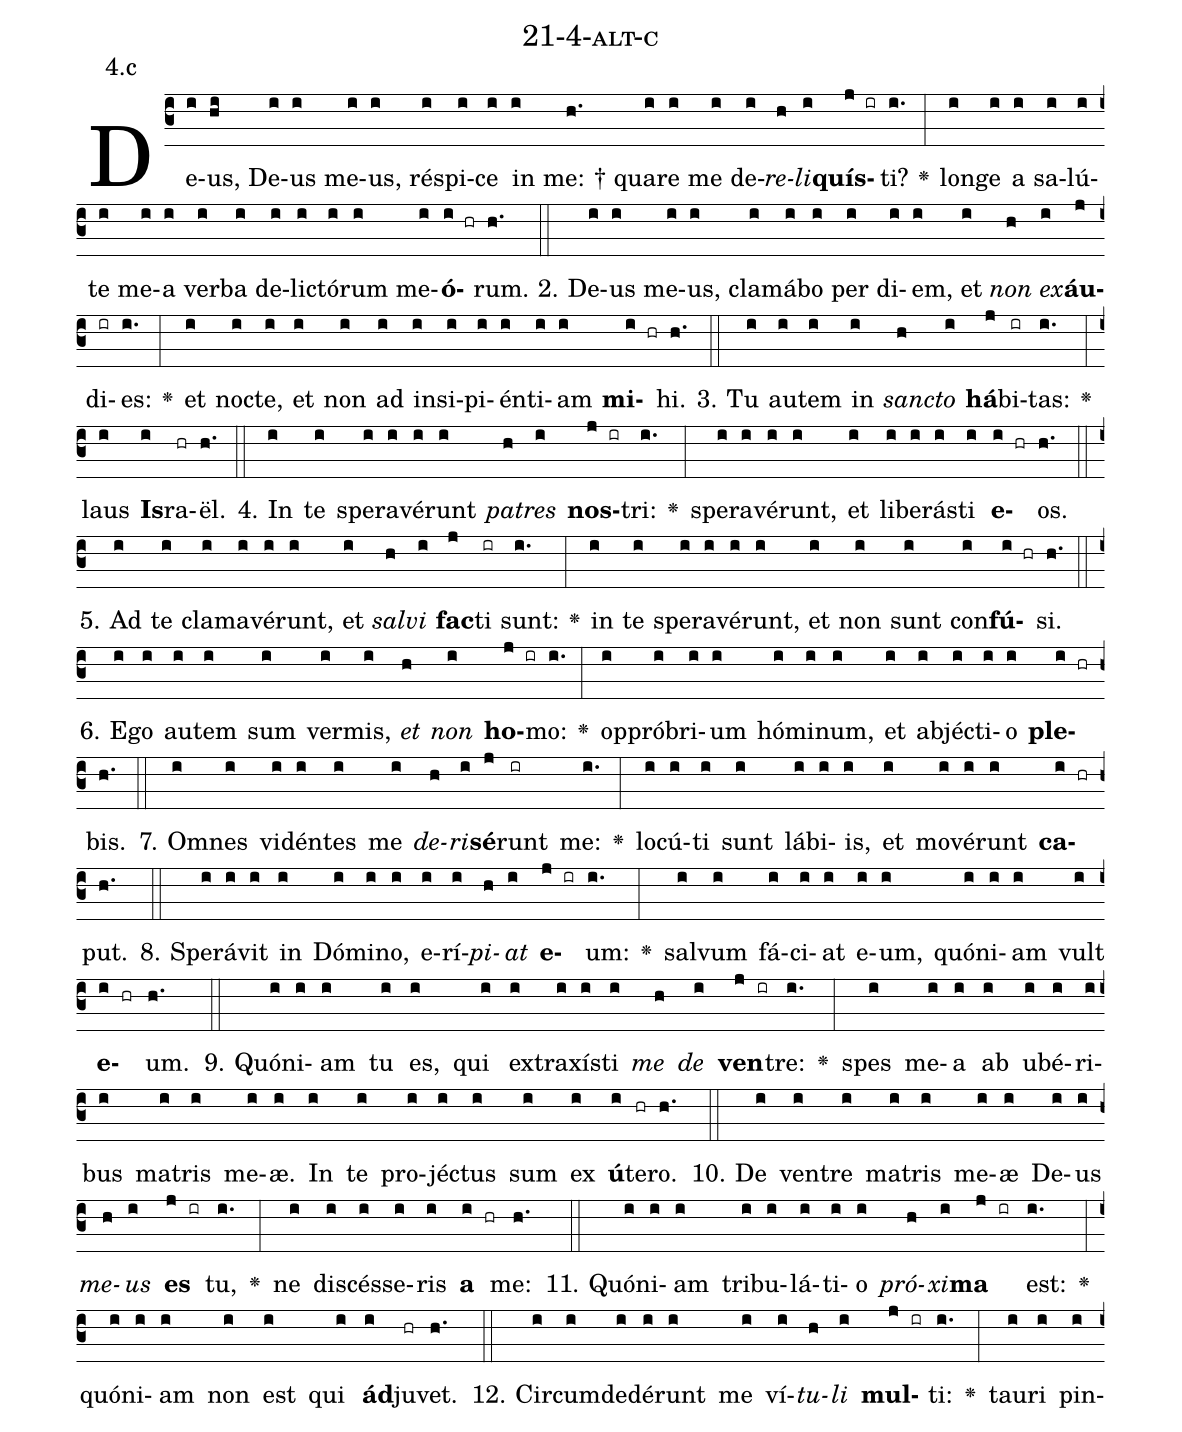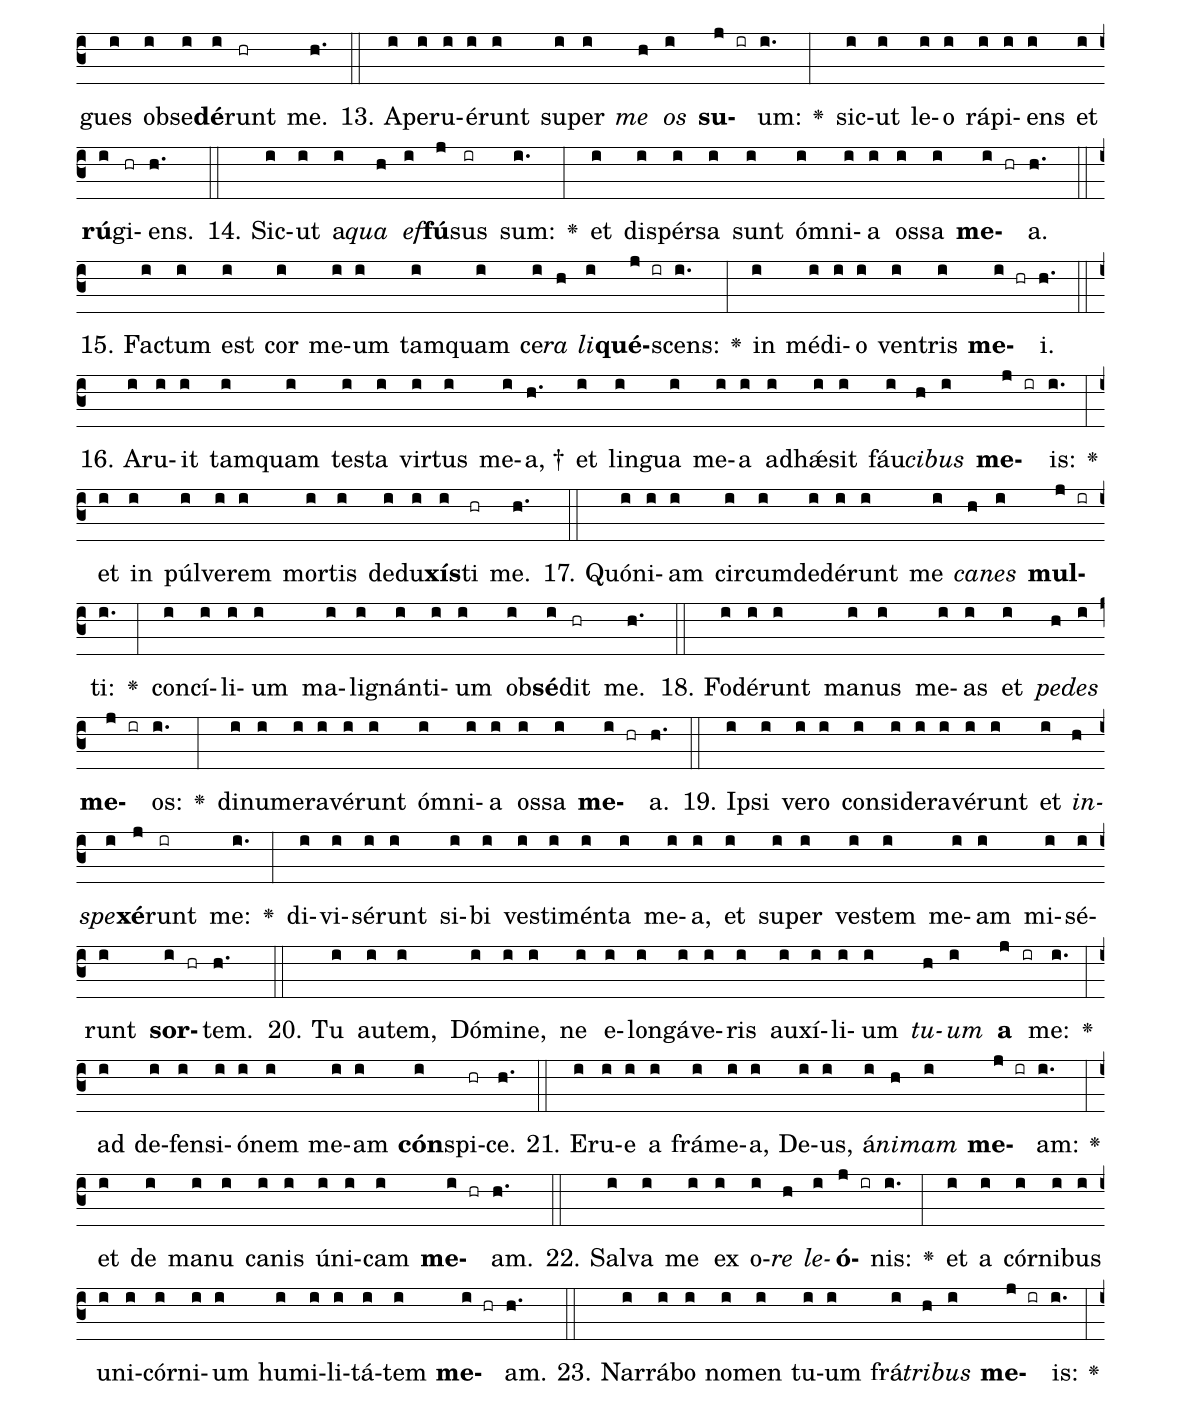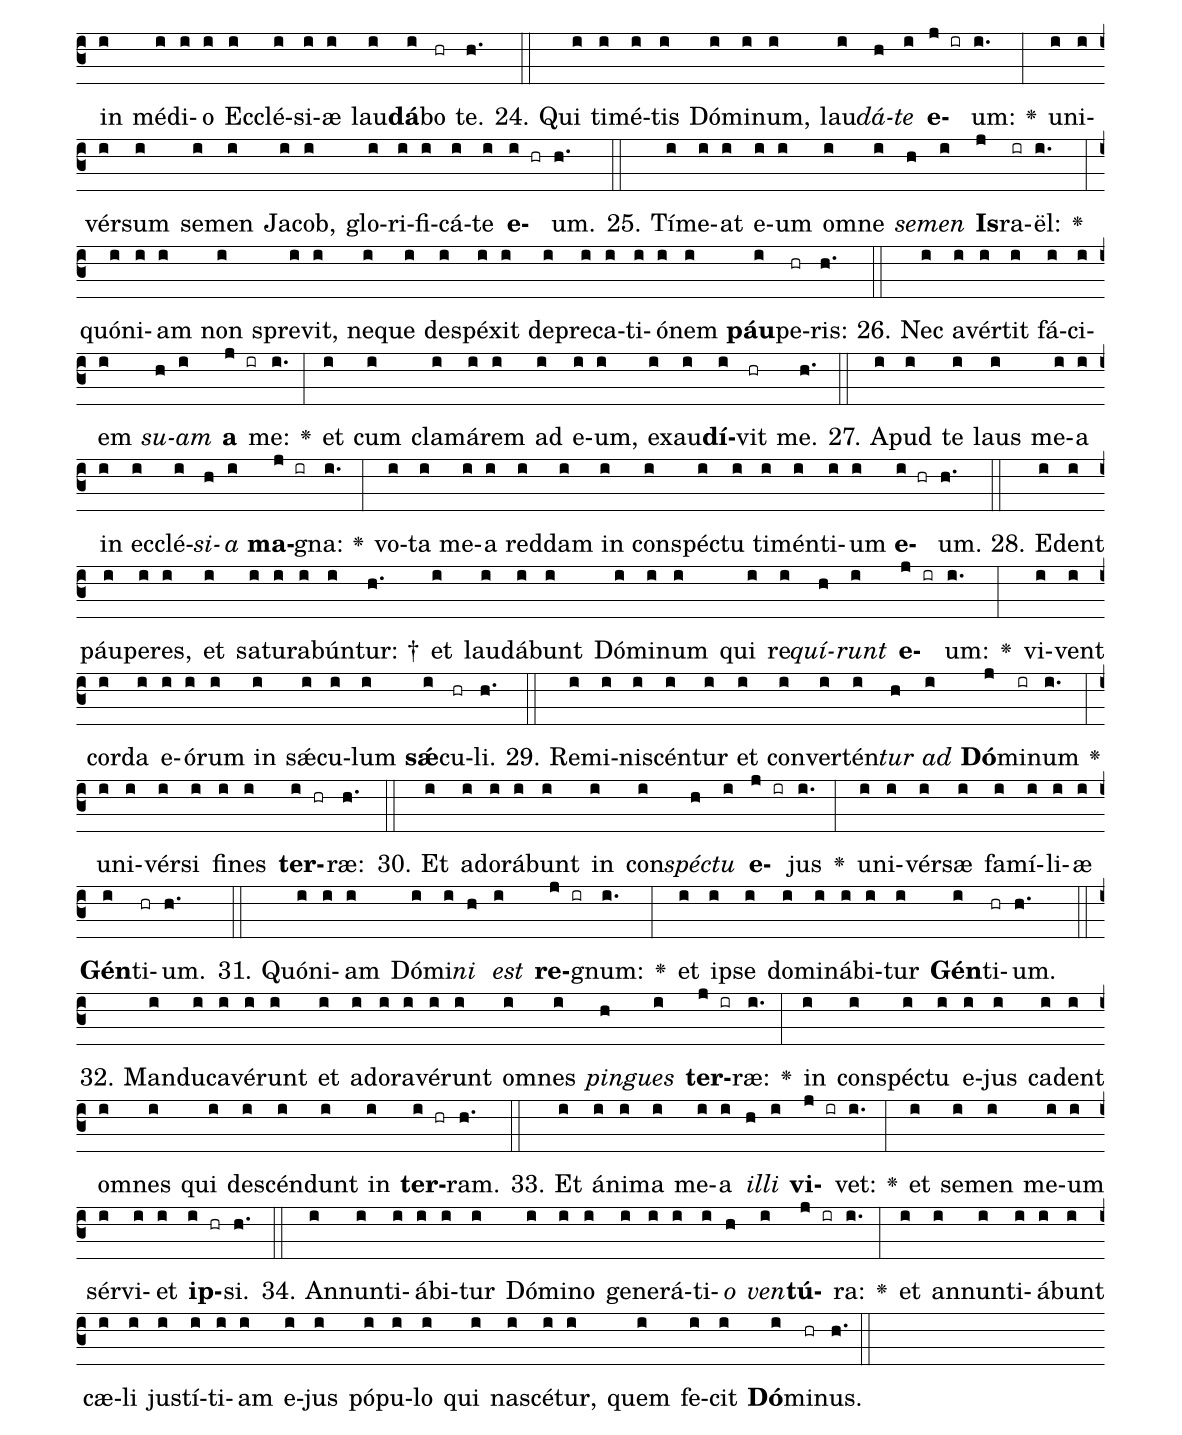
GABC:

name: 21-4-alt-c;
annotation: 4.c;
%%
(c3)De(i)us,(hi) De(i)us(i) me(i)us,(i) ré(i)spi(i)ce(i) in(i) me: †(h.) qua(i)re(i) me(i) de(i)<i>re</i>(h)<i>li</i>(i)<b>quís</b>(j ir)ti?(i.) <v>\greheightstar</v>(:) lon(i)ge(i) a(i) sa(i)lú(i)te(i) me(i)a(i) ver(i)ba(i) de(i)lic(i)tó(i)rum(i) me(i)<b>ó</b>(i hr)rum.(h.) (::)
2. De(i)us(i) me(i)us,(i) cla(i)má(i)bo(i) per(i) di(i)em,(i) et(i) <i>non</i>(h) <i>ex</i>(i)<b>áu</b>(j)di(ir)es:(i.) <v>\greheightstar</v>(:) et(i) noc(i)te,(i) et(i) non(i) ad(i) in(i)si(i)pi(i)én(i)ti(i)am(i) <b>mi</b>(i hr)hi.(h.) (::)
3. Tu(i) au(i)tem(i) in(i) <i>sanc</i>(h)<i>to</i>(i) <b>há</b>(j)bi(ir)tas:(i.) <v>\greheightstar</v>(:) laus(i) <b>Is</b>(i)ra(hr)ël.(h.) (::)
4. In(i) te(i) spe(i)ra(i)vé(i)runt(i) <i>pa</i>(h)<i>tres</i>(i) <b>nos</b>(j ir)tri:(i.) <v>\greheightstar</v>(:) spe(i)ra(i)vé(i)runt,(i) et(i) li(i)be(i)rás(i)ti(i) <b>e</b>(i hr)os.(h.) (::)
5. Ad(i) te(i) cla(i)ma(i)vé(i)runt,(i) et(i) <i>sal</i>(h)<i>vi</i>(i) <b>fac</b>(j)ti(ir) sunt:(i.) <v>\greheightstar</v>(:) in(i) te(i) spe(i)ra(i)vé(i)runt,(i) et(i) non(i) sunt(i) con(i)<b>fú</b>(i hr)si.(h.) (::)
6. E(i)go(i) au(i)tem(i) sum(i) ver(i)mis,(i) <i>et</i>(h) <i>non</i>(i) <b>ho</b>(j ir)mo:(i.) <v>\greheightstar</v>(:) op(i)pró(i)bri(i)um(i) hó(i)mi(i)num,(i) et(i) ab(i)jéc(i)ti(i)o(i) <b>ple</b>(i hr)bis.(h.) (::)
7. Om(i)nes(i) vi(i)dén(i)tes(i) me(i) <i>de</i>(h)<i>ri</i>(i)<b>sé</b>(j)runt(ir) me:(i.) <v>\greheightstar</v>(:) lo(i)cú(i)ti(i) sunt(i) lá(i)bi(i)is,(i) et(i) mo(i)vé(i)runt(i) <b>ca</b>(i hr)put.(h.) (::)
8. Spe(i)rá(i)vit(i) in(i) Dó(i)mi(i)no,(i) e(i)rí(i)<i>pi</i>(h)<i>at</i>(i) <b>e</b>(j ir)um:(i.) <v>\greheightstar</v>(:) sal(i)vum(i) fá(i)ci(i)at(i) e(i)um,(i) quón(i)i(i)am(i) vult(i) <b>e</b>(i hr)um.(h.) (::)
9. Quón(i)i(i)am(i) tu(i) es,(i) qui(i) ex(i)tra(i)xís(i)ti(i) <i>me</i>(h) <i>de</i>(i) <b>ven</b>(j ir)tre:(i.) <v>\greheightstar</v>(:) spes(i) me(i)a(i) ab(i) u(i)bé(i)ri(i)bus(i) ma(i)tris(i) me(i)æ.(i) In(i) te(i) pro(i)jéc(i)tus(i) sum(i) ex(i) <b>ú</b>(i)te(hr)ro.(h.) (::)
10. De(i) ven(i)tre(i) ma(i)tris(i) me(i)æ(i) De(i)us(i) <i>me</i>(h)<i>us</i>(i) <b>es</b>(j ir) tu,(i.) <v>\greheightstar</v>(:) ne(i) di(i)scés(i)se(i)ris(i) <b>a</b>(i hr) me:(h.) (::)
11. Quón(i)i(i)am(i) tri(i)bu(i)lá(i)ti(i)o(i) <i>pró</i>(h)<i>xi</i>(i)<b>ma</b>(j ir) est:(i.) <v>\greheightstar</v>(:) quón(i)i(i)am(i) non(i) est(i) qui(i) <b>ád</b>(i)ju(hr)vet.(h.) (::)
12. Cir(i)cum(i)de(i)dé(i)runt(i) me(i) ví(i)<i>tu</i>(h)<i>li</i>(i) <b>mul</b>(j ir)ti:(i.) <v>\greheightstar</v>(:) tau(i)ri(i) pin(i)gues(i) ob(i)se(i)<b>dé</b>(i)runt(hr) me.(h.) (::)
13. A(i)pe(i)ru(i)é(i)runt(i) su(i)per(i) <i>me</i>(h) <i>os</i>(i) <b>su</b>(j ir)um:(i.) <v>\greheightstar</v>(:) sic(i)ut(i) le(i)o(i) rá(i)pi(i)ens(i) et(i) <b>rú</b>(i)gi(hr)ens.(h.) (::)
14. Sic(i)ut(i) a(i)<i>qua</i>(h) <i>ef</i>(i)<b>fú</b>(j)sus(ir) sum:(i.) <v>\greheightstar</v>(:) et(i) di(i)spér(i)sa(i) sunt(i) óm(i)ni(i)a(i) os(i)sa(i) <b>me</b>(i hr)a.(h.) (::)
15. Fac(i)tum(i) est(i) cor(i) me(i)um(i) tam(i)quam(i) ce(i)<i>ra</i>(h) <i>li</i>(i)<b>qué</b>(j ir)scens:(i.) <v>\greheightstar</v>(:) in(i) mé(i)di(i)o(i) ven(i)tris(i) <b>me</b>(i hr)i.(h.) (::)
16. A(i)ru(i)it(i) tam(i)quam(i) tes(i)ta(i) vir(i)tus(i) me(i)a, †(h.) et(i) lin(i)gua(i) me(i)a(i) ad(i)hǽ(i)sit(i) fáu(i)<i>ci</i>(h)<i>bus</i>(i) <b>me</b>(j ir)is:(i.) <v>\greheightstar</v>(:) et(i) in(i) púl(i)ve(i)rem(i) mor(i)tis(i) de(i)du(i)<b>xís</b>(i)ti(hr) me.(h.) (::)
17. Quón(i)i(i)am(i) cir(i)cum(i)de(i)dé(i)runt(i) me(i) <i>ca</i>(h)<i>nes</i>(i) <b>mul</b>(j ir)ti:(i.) <v>\greheightstar</v>(:) con(i)cí(i)li(i)um(i) ma(i)li(i)gnán(i)ti(i)um(i) ob(i)<b>sé</b>(i)dit(hr) me.(h.) (::)
18. Fo(i)dé(i)runt(i) ma(i)nus(i) me(i)as(i) et(i) <i>pe</i>(h)<i>des</i>(i) <b>me</b>(j ir)os:(i.) <v>\greheightstar</v>(:) di(i)nu(i)me(i)ra(i)vé(i)runt(i) óm(i)ni(i)a(i) os(i)sa(i) <b>me</b>(i hr)a.(h.) (::)
19. Ip(i)si(i) ve(i)ro(i) con(i)si(i)de(i)ra(i)vé(i)runt(i) et(i) <i>in</i>(h)<i>spe</i>(i)<b>xé</b>(j)runt(ir) me:(i.) <v>\greheightstar</v>(:) di(i)vi(i)sé(i)runt(i) si(i)bi(i) ves(i)ti(i)mén(i)ta(i) me(i)a,(i) et(i) su(i)per(i) ves(i)tem(i) me(i)am(i) mi(i)sé(i)runt(i) <b>sor</b>(i hr)tem.(h.) (::)
20. Tu(i) au(i)tem,(i) Dó(i)mi(i)ne,(i) ne(i) e(i)lon(i)gá(i)ve(i)ris(i) au(i)xí(i)li(i)um(i) <i>tu</i>(h)<i>um</i>(i) <b>a</b>(j ir) me:(i.) <v>\greheightstar</v>(:) ad(i) de(i)fen(i)si(i)ó(i)nem(i) me(i)am(i) <b>cón</b>(i)spi(hr)ce.(h.) (::)
21. E(i)ru(i)e(i) a(i) frá(i)me(i)a,(i) De(i)us,(i) á(i)<i>ni</i>(h)<i>mam</i>(i) <b>me</b>(j ir)am:(i.) <v>\greheightstar</v>(:) et(i) de(i) ma(i)nu(i) ca(i)nis(i) ú(i)ni(i)cam(i) <b>me</b>(i hr)am.(h.) (::)
22. Sal(i)va(i) me(i) ex(i) o(i)<i>re</i>(h) <i>le</i>(i)<b>ó</b>(j ir)nis:(i.) <v>\greheightstar</v>(:) et(i) a(i) cór(i)ni(i)bus(i) u(i)ni(i)cór(i)ni(i)um(i) hu(i)mi(i)li(i)tá(i)tem(i) <b>me</b>(i hr)am.(h.) (::)
23. Nar(i)rá(i)bo(i) no(i)men(i) tu(i)um(i) frá(i)<i>tri</i>(h)<i>bus</i>(i) <b>me</b>(j ir)is:(i.) <v>\greheightstar</v>(:) in(i) mé(i)di(i)o(i) Ec(i)clé(i)si(i)æ(i) lau(i)<b>dá</b>(i)bo(hr) te.(h.) (::)
24. Qui(i) ti(i)mé(i)tis(i) Dó(i)mi(i)num,(i) lau(i)<i>dá</i>(h)<i>te</i>(i) <b>e</b>(j ir)um:(i.) <v>\greheightstar</v>(:) u(i)ni(i)vér(i)sum(i) se(i)men(i) Ja(i)cob,(i) glo(i)ri(i)fi(i)cá(i)te(i) <b>e</b>(i hr)um.(h.) (::)
25. Tí(i)me(i)at(i) e(i)um(i) om(i)ne(i) <i>se</i>(h)<i>men</i>(i) <b>Is</b>(j)ra(ir)ël:(i.) <v>\greheightstar</v>(:) quón(i)i(i)am(i) non(i) spre(i)vit,(i) ne(i)que(i) de(i)spé(i)xit(i) de(i)pre(i)ca(i)ti(i)ó(i)nem(i) <b>páu</b>(i)pe(hr)ris:(h.) (::)
26. Nec(i) a(i)vér(i)tit(i) fá(i)ci(i)em(i) <i>su</i>(h)<i>am</i>(i) <b>a</b>(j ir) me:(i.) <v>\greheightstar</v>(:) et(i) cum(i) cla(i)má(i)rem(i) ad(i) e(i)um,(i) ex(i)au(i)<b>dí</b>(i)vit(hr) me.(h.) (::)
27. A(i)pud(i) te(i) laus(i) me(i)a(i) in(i) ec(i)clé(i)<i>si</i>(h)<i>a</i>(i) <b>ma</b>(j ir)gna:(i.) <v>\greheightstar</v>(:) vo(i)ta(i) me(i)a(i) red(i)dam(i) in(i) con(i)spéc(i)tu(i) ti(i)mén(i)ti(i)um(i) <b>e</b>(i hr)um.(h.) (::)
28. E(i)dent(i) páu(i)pe(i)res,(i) et(i) sa(i)tu(i)ra(i)bún(i)tur: †(h.) et(i) lau(i)dá(i)bunt(i) Dó(i)mi(i)num(i) qui(i) re(i)<i>quí</i>(h)<i>runt</i>(i) <b>e</b>(j ir)um:(i.) <v>\greheightstar</v>(:) vi(i)vent(i) cor(i)da(i) e(i)ó(i)rum(i) in(i) sǽ(i)cu(i)lum(i) <b>sǽ</b>(i)cu(hr)li.(h.) (::)
29. Re(i)mi(i)ni(i)scén(i)tur(i) et(i) con(i)ver(i)tén(i)<i>tur</i>(h) <i>ad</i>(i) <b>Dó</b>(j)mi(ir)num(i.) <v>\greheightstar</v>(:) u(i)ni(i)vér(i)si(i) fi(i)nes(i) <b>ter</b>(i hr)ræ:(h.) (::)
30. Et(i) ad(i)o(i)rá(i)bunt(i) in(i) con(i)<i>spéc</i>(h)<i>tu</i>(i) <b>e</b>(j ir)jus(i.) <v>\greheightstar</v>(:) u(i)ni(i)vér(i)sæ(i) fa(i)mí(i)li(i)æ(i) <b>Gén</b>(i)ti(hr)um.(h.) (::)
31. Quón(i)i(i)am(i) Dó(i)mi(i)<i>ni</i>(h) <i>est</i>(i) <b>re</b>(j ir)gnum:(i.) <v>\greheightstar</v>(:) et(i) ip(i)se(i) do(i)mi(i)ná(i)bi(i)tur(i) <b>Gén</b>(i)ti(hr)um.(h.) (::)
32. Man(i)du(i)ca(i)vé(i)runt(i) et(i) ad(i)o(i)ra(i)vé(i)runt(i) om(i)nes(i) <i>pin</i>(h)<i>gues</i>(i) <b>ter</b>(j ir)ræ:(i.) <v>\greheightstar</v>(:) in(i) con(i)spéc(i)tu(i) e(i)jus(i) ca(i)dent(i) om(i)nes(i) qui(i) de(i)scén(i)dunt(i) in(i) <b>ter</b>(i hr)ram.(h.) (::)
33. Et(i) á(i)ni(i)ma(i) me(i)a(i) <i>il</i>(h)<i>li</i>(i) <b>vi</b>(j ir)vet:(i.) <v>\greheightstar</v>(:) et(i) se(i)men(i) me(i)um(i) sér(i)vi(i)et(i) <b>ip</b>(i hr)si.(h.) (::)
34. An(i)nun(i)ti(i)á(i)bi(i)tur(i) Dó(i)mi(i)no(i) ge(i)ne(i)rá(i)ti(i)<i>o</i>(h) <i>ven</i>(i)<b>tú</b>(j ir)ra:(i.) <v>\greheightstar</v>(:) et(i) an(i)nun(i)ti(i)á(i)bunt(i) cæ(i)li(i) jus(i)tí(i)ti(i)am(i) e(i)jus(i) pó(i)pu(i)lo(i) qui(i) na(i)scé(i)tur,(i) quem(i) fe(i)cit(i) <b>Dó</b>(i)mi(hr)nus.(h.) (::)
